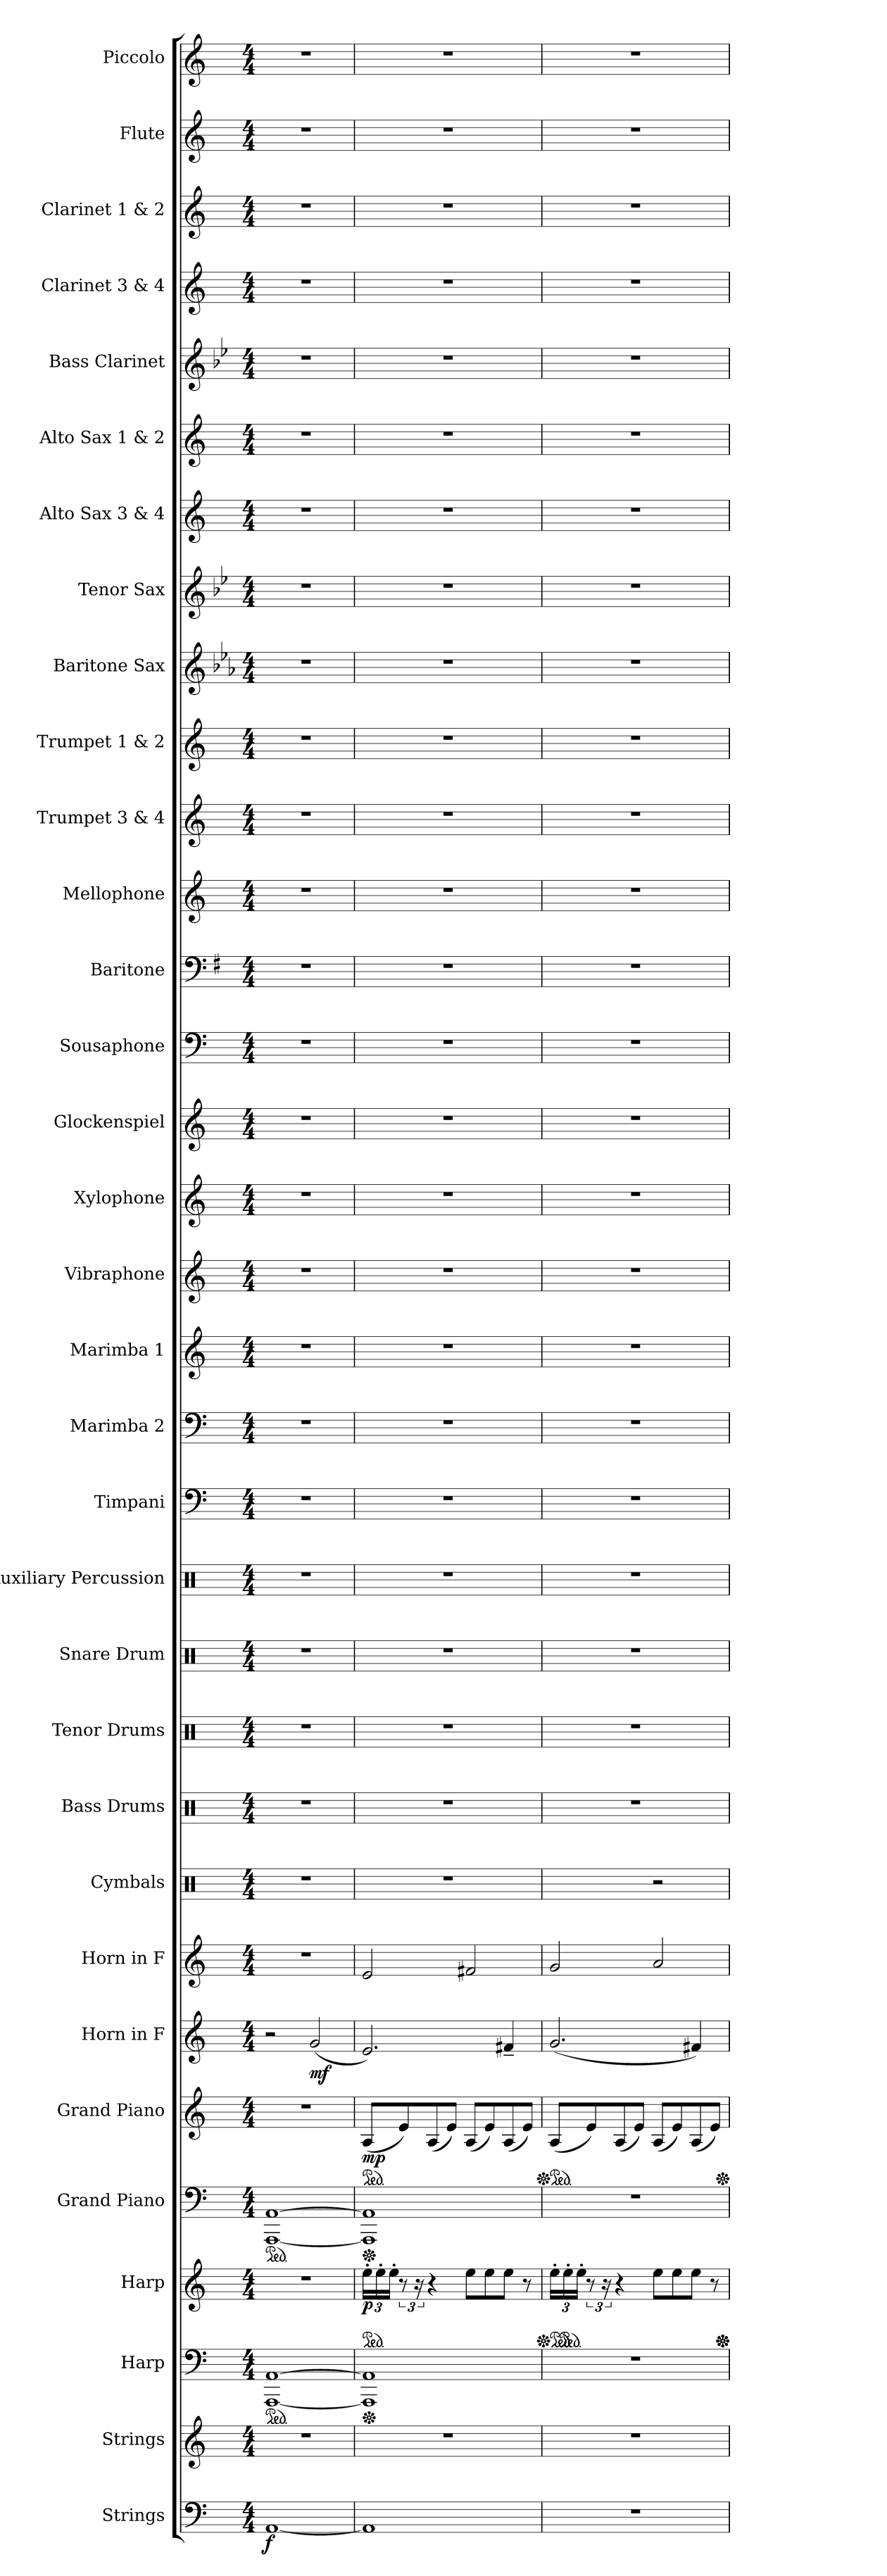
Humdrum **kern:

**kern	**dynam	**kern	**kern	**dynam	**kern	**dynam	**kern	**dynam	**kern	**dynam	**kern	**dynam	**kern	**kern	**kern	**kern	**kern	**kern	**kern	**kern	**kern	**kern	**kern	**kern	**kern	**kern	**kern	**kern	**kern	**kern	**kern	**kern	**kern	**kern	**kern	**kern	**kern	**kern
*part33	*part33	*part32	*part31	*part31	*part30	*part30	*part29	*part29	*part28	*part28	*part27	*part27	*part26	*part25	*part24	*part23	*part22	*part21	*part20	*part19	*part18	*part17	*part16	*part15	*part14	*part13	*part12	*part11	*part10	*part9	*part8	*part7	*part6	*part5	*part4	*part3	*part2	*part1
*staff33	*staff33	*staff32	*staff31	*staff31	*staff30	*staff30	*staff29	*staff29	*staff28	*staff28	*staff27	*staff27	*staff26	*staff25	*staff24	*staff23	*staff22	*staff21	*staff20	*staff19	*staff18	*staff17	*staff16	*staff15	*staff14	*staff13	*staff12	*staff11	*staff10	*staff9	*staff8	*staff7	*staff6	*staff5	*staff4	*staff3	*staff2	*staff1
*I"Strings	*	*I"Strings	*I"Harp	*	*I"Harp	*	*I"Grand Piano	*	*I"Grand Piano	*	*I"Horn in F	*	*I"Horn in F	*I"Cymbals	*I"Bass Drums	*I"Tenor Drums	*I"Snare Drum	*I"Auxiliary Percussion	*I"Timpani	*I"Marimba 2	*I"Marimba 1	*I"Vibraphone	*I"Xylophone	*I"Glockenspiel	*I"Sousaphone	*I"Baritone	*I"Mellophone	*I"Trumpet 3 &amp; 4	*I"Trumpet 1 &amp; 2	*I"Baritone Sax	*I"Tenor Sax	*I"Alto Sax 3 &amp; 4	*I"Alto Sax 1 &amp; 2	*I"Bass Clarinet	*I"Clarinet 3 &amp; 4	*I"Clarinet 1 &amp; 2	*I"Flute	*I"Piccolo
*I'St.	*	*I'St.	*I'Hrp.	*	*I'Hrp.	*	*I'Pno.	*	*I'Pno.	*	*	*	*	*I'Cym.	*I'B.D.	*I'T.D.	*I'S.D.	*I'Aux. Perc.	*I'Timp.	*I'Mrm. 2	*I'Mrm. 1	*I'Vib.	*I'Xyl.	*I'Glk.	*	*I'Bar.	*I'Mph.	*I'Tpt. 3&amp;4	*I'Tpt. 1&amp;2	*I'Bari. Sax.	*I'T. Sax.	*I'A. Sax. 3&amp;4	*I'A. Sax. 1&amp;2	*I'B. Cl.	*I'Cl. 3&amp;4	*I'Cl. 1&amp;2	*I'Fl.	*I'Picc.
*clefF4	*	*clefG2	*clefF4	*	*clefG2	*	*clefF4	*	*clefG2	*	*clefG2	*	*clefG2	*clefX	*clefX	*clefX	*clefX	*clefX	*clefF4	*clefF4	*clefG2	*clefG2	*clefG2	*clefG2	*clefF4	*clefF4	*clefG2	*clefG2	*clefG2	*clefG2	*clefG2	*clefG2	*clefG2	*clefG2	*clefG2	*clefG2	*clefG2	*clefG2
*	*	*	*	*	*	*	*	*	*	*	*ITrd4c7	*	*ITrd4c7	*	*	*	*	*	*	*	*	*	*ITrd-7c-12	*ITrd-14c-24	*	*ITrd4c7	*ITrd4c7	*ITrd1c2	*ITrd1c2	*ITrd12c21	*ITrd8c14	*ITrd5c9	*ITrd5c9	*ITrd8c14	*ITrd1c2	*ITrd1c2	*	*ITrd-7c-12
*k[]	*	*k[]	*k[]	*	*k[]	*	*k[]	*	*k[]	*	*k[b-]	*	*k[b-]	*k[]	*k[]	*k[]	*k[]	*k[]	*k[]	*k[]	*k[]	*k[]	*k[]	*k[]	*k[]	*k[]	*k[b-]	*k[b-e-]	*k[b-e-]	*k[b-e-a-]	*k[b-e-]	*k[b-e-a-]	*k[b-e-a-]	*k[b-e-]	*k[b-e-]	*k[b-e-]	*k[]	*k[]
*M4/4	*	*M4/4	*M4/4	*	*M4/4	*	*M4/4	*	*M4/4	*	*M4/4	*	*M4/4	*M4/4	*M4/4	*M4/4	*M4/4	*M4/4	*M4/4	*M4/4	*M4/4	*M4/4	*M4/4	*M4/4	*M4/4	*M4/4	*M4/4	*M4/4	*M4/4	*M4/4	*M4/4	*M4/4	*M4/4	*M4/4	*M4/4	*M4/4	*M4/4	*M4/4
*MM72	*	*MM72	*MM72	*	*MM72	*	*MM72	*	*MM72	*	*MM72	*	*MM72	*MM72	*MM72	*MM72	*MM72	*MM72	*MM72	*MM72	*MM72	*MM72	*MM72	*MM72	*MM72	*MM72	*MM72	*MM72	*MM72	*MM72	*MM72	*MM72	*MM72	*MM72	*MM72	*MM72	*MM72	*MM72
*	*	*	*ped	*	*	*	*	*	*	*	*	*	*	*	*	*	*	*	*	*	*	*	*	*	*	*	*	*	*	*	*	*	*	*	*	*	*	*
*	*	*	*	*	*	*	*ped	*	*	*	*	*	*	*	*	*	*	*	*	*	*	*	*	*	*	*	*	*	*	*	*	*	*	*	*	*	*	*
=1	=1	=1	=1	=1	=1	=1	=1	=1	=1	=1	=1	=1	=1	=1	=1	=1	=1	=1	=1	=1	=1	=1	=1	=1	=1	=1	=1	=1	=1	=1	=1	=1	=1	=1	=1	=1	=1	=1
!	!LO:DY:b	!	!	!LO:DY:b	!	!	!	!	!	!	!	!	!	!	!	!	!	!	!	!	!	!	!	!	!	!	!	!	!	!	!	!	!	!	!	!	!	!
!	!	!	!	!LO:DY:n=1:b	!	!	!	!LO:DY:b	!	!	!	!	!	!	!	!	!	!	!	!	!	!	!	!	!	!	!	!	!	!	!	!	!	!	!	!	!	!
!	!	!	!	!	!	!	!	!LO:DY:n=1:b	!	!	!	!	!	!	!	!	!	!	!	!	!	!	!	!	!	!	!	!	!	!	!	!	!	!	!	!	!	!
[1AA	f	1r	[1AAA [1AA	mf mf	1r	.	[1AAA [1AA	mf mf	1r	.	2r	.	1r	1r	1r	1r	1r	1r	1r	1r	1r	1r	1r	1r	1r	1r	1r	1r	1r	1r	1r	1r	1r	1r	1r	1r	1r	1r
!	!	!	!	!	!	!	!	!	!	!	!	!LO:DY:b	!	!	!	!	!	!	!	!	!	!	!	!	!	!	!	!	!	!	!	!	!	!	!	!	!	!
.	.	.	.	.	.	.	.	.	.	.	(2c/	mf	.	.	.	.	.	.	.	.	.	.	.	.	.	.	.	.	.	.	.	.	.	.	.	.	.	.
=2	=2	=2	=2	=2	=2	=2	=2	=2	=2	=2	=2	=2	=2	=2	=2	=2	=2	=2	=2	=2	=2	=2	=2	=2	=2	=2	=2	=2	=2	=2	=2	=2	=2	=2	=2	=2	=2	=2
*	*	*	*Xped	*	*	*	*	*	*	*	*	*	*	*	*	*	*	*	*	*	*	*	*	*	*	*	*	*	*	*	*	*	*	*	*	*	*	*
*	*	*	*	*	*ped	*	*	*	*	*	*	*	*	*	*	*	*	*	*	*	*	*	*	*	*	*	*	*	*	*	*	*	*	*	*	*	*	*
*	*	*	*	*	*	*	*Xped	*	*	*	*	*	*	*	*	*	*	*	*	*	*	*	*	*	*	*	*	*	*	*	*	*	*	*	*	*	*	*
*	*	*	*	*	*	*	*	*	*ped	*	*	*	*	*	*	*	*	*	*	*	*	*	*	*	*	*	*	*	*	*	*	*	*	*	*	*	*	*
!	!	!	!	!	!	!LO:DY:b	!	!	!	!LO:DY:b	!	!	!	!	!	!	!	!	!	!	!	!	!	!	!	!	!	!	!	!	!	!	!	!	!	!	!	!
1AA]	.	1r	1AAA] 1AA]	.	24ee'\LL	p	1AAA] 1AA]	.	(8A/L	mp	2.A/)	.	2A/	1r	1r	1r	1r	1r	1r	1r	1r	1r	1r	1r	1r	1r	1r	1r	1r	1r	1r	1r	1r	1r	1r	1r	1r	1r
.	.	.	.	.	24ee'\	.	.	.	.	.	.	.	.	.	.	.	.	.	.	.	.	.	.	.	.	.	.	.	.	.	.	.	.	.	.	.	.	.
.	.	.	.	.	24ee'\JJ	.	.	.	.	.	.	.	.	.	.	.	.	.	.	.	.	.	.	.	.	.	.	.	.	.	.	.	.	.	.	.	.	.
.	.	.	.	.	12r	.	.	.	8e/)	.	.	.	.	.	.	.	.	.	.	.	.	.	.	.	.	.	.	.	.	.	.	.	.	.	.	.	.	.
.	.	.	.	.	24r	.	.	.	.	.	.	.	.	.	.	.	.	.	.	.	.	.	.	.	.	.	.	.	.	.	.	.	.	.	.	.	.	.
.	.	.	.	.	4r	.	.	.	(8A/	.	.	.	.	.	.	.	.	.	.	.	.	.	.	.	.	.	.	.	.	.	.	.	.	.	.	.	.	.
.	.	.	.	.	.	.	.	.	8e/J)	.	.	.	.	.	.	.	.	.	.	.	.	.	.	.	.	.	.	.	.	.	.	.	.	.	.	.	.	.
.	.	.	.	.	8ee\L	.	.	.	(8A/L	.	.	.	2Bn/	.	.	.	.	.	.	.	.	.	.	.	.	.	.	.	.	.	.	.	.	.	.	.	.	.
.	.	.	.	.	8ee\	.	.	.	8e/)	.	.	.	.	.	.	.	.	.	.	.	.	.	.	.	.	.	.	.	.	.	.	.	.	.	.	.	.	.
.	.	.	.	.	8ee\J	.	.	.	(8A/	.	4Bn~/	.	.	.	.	.	.	.	.	.	.	.	.	.	.	.	.	.	.	.	.	.	.	.	.	.	.	.
.	.	.	.	.	8r	.	.	.	8e/J)	.	.	.	.	.	.	.	.	.	.	.	.	.	.	.	.	.	.	.	.	.	.	.	.	.	.	.	.	.
=3	=3	=3	=3	=3	=3	=3	=3	=3	=3	=3	=3	=3	=3	=3	=3	=3	=3	=3	=3	=3	=3	=3	=3	=3	=3	=3	=3	=3	=3	=3	=3	=3	=3	=3	=3	=3	=3	=3
*	*	*	*	*	*Xped	*	*	*	*	*	*	*	*	*	*	*	*	*	*	*	*	*	*	*	*	*	*	*	*	*	*	*	*	*	*	*	*	*
*	*	*	*	*	*ped	*	*	*	*	*	*	*	*	*	*	*	*	*	*	*	*	*	*	*	*	*	*	*	*	*	*	*	*	*	*	*	*	*
*	*	*	*	*	*	*	*	*	*Xped	*	*	*	*	*	*	*	*	*	*	*	*	*	*	*	*	*	*	*	*	*	*	*	*	*	*	*	*	*
*	*	*	*	*	*	*	*	*	*ped	*	*	*	*	*	*	*	*	*	*	*	*	*	*	*	*	*	*	*	*	*	*	*	*	*	*	*	*	*
1r	.	1r	1r	.	24ee'\LL	.	1r	.	(8A/L	.	(2.c/	.	2c/	2R/	1r	1r	1r	1r	1r	1r	1r	1r	1r	1r	1r	1r	1r	1r	1r	1r	1r	1r	1r	1r	1r	1r	1r	1r
*	*	*	*	*	*ped	*	*	*	*	*	*	*	*	*	*	*	*	*	*	*	*	*	*	*	*	*	*	*	*	*	*	*	*	*	*	*	*	*
.	.	.	.	.	24ee'\	.	.	.	.	.	.	.	.	.	.	.	.	.	.	.	.	.	.	.	.	.	.	.	.	.	.	.	.	.	.	.	.	.
.	.	.	.	.	24ee'\JJ	.	.	.	.	.	.	.	.	.	.	.	.	.	.	.	.	.	.	.	.	.	.	.	.	.	.	.	.	.	.	.	.	.
.	.	.	.	.	12r	.	.	.	8e/)	.	.	.	.	.	.	.	.	.	.	.	.	.	.	.	.	.	.	.	.	.	.	.	.	.	.	.	.	.
.	.	.	.	.	24r	.	.	.	.	.	.	.	.	.	.	.	.	.	.	.	.	.	.	.	.	.	.	.	.	.	.	.	.	.	.	.	.	.
.	.	.	.	.	4r	.	.	.	(8A/	.	.	.	.	.	.	.	.	.	.	.	.	.	.	.	.	.	.	.	.	.	.	.	.	.	.	.	.	.
.	.	.	.	.	.	.	.	.	8e/J)	.	.	.	.	.	.	.	.	.	.	.	.	.	.	.	.	.	.	.	.	.	.	.	.	.	.	.	.	.
.	.	.	.	.	8ee\L	.	.	.	(8A/L	.	.	.	2d/	2r	.	.	.	.	.	.	.	.	.	.	.	.	.	.	.	.	.	.	.	.	.	.	.	.
.	.	.	.	.	8ee\	.	.	.	8e/)	.	.	.	.	.	.	.	.	.	.	.	.	.	.	.	.	.	.	.	.	.	.	.	.	.	.	.	.	.
.	.	.	.	.	8ee\J	.	.	.	(8A/	.	4Bn/)	.	.	.	.	.	.	.	.	.	.	.	.	.	.	.	.	.	.	.	.	.	.	.	.	.	.	.
.	.	.	.	.	8r	.	.	.	8e/J)	.	.	.	.	.	.	.	.	.	.	.	.	.	.	.	.	.	.	.	.	.	.	.	.	.	.	.	.	.
*	*	*	*	*	*Xped	*	*	*	*	*	*	*	*	*	*	*	*	*	*	*	*	*	*	*	*	*	*	*	*	*	*	*	*	*	*	*	*	*
*	*	*	*	*	*Xped	*	*	*	*	*	*	*	*	*	*	*	*	*	*	*	*	*	*	*	*	*	*	*	*	*	*	*	*	*	*	*	*	*
*	*	*	*	*	*	*	*	*	*Xped	*	*	*	*	*	*	*	*	*	*	*	*	*	*	*	*	*	*	*	*	*	*	*	*	*	*	*	*	*
=	=	=	=	=	=	=	=	=	=	=	=	=	=	=	=	=	=	=	=	=	=	=	=	=	=	=	=	=	=	=	=	=	=	=	=	=	=	=
*-	*-	*-	*-	*-	*-	*-	*-	*-	*-	*-	*-	*-	*-	*-	*-	*-	*-	*-	*-	*-	*-	*-	*-	*-	*-	*-	*-	*-	*-	*-	*-	*-	*-	*-	*-	*-	*-	*-
